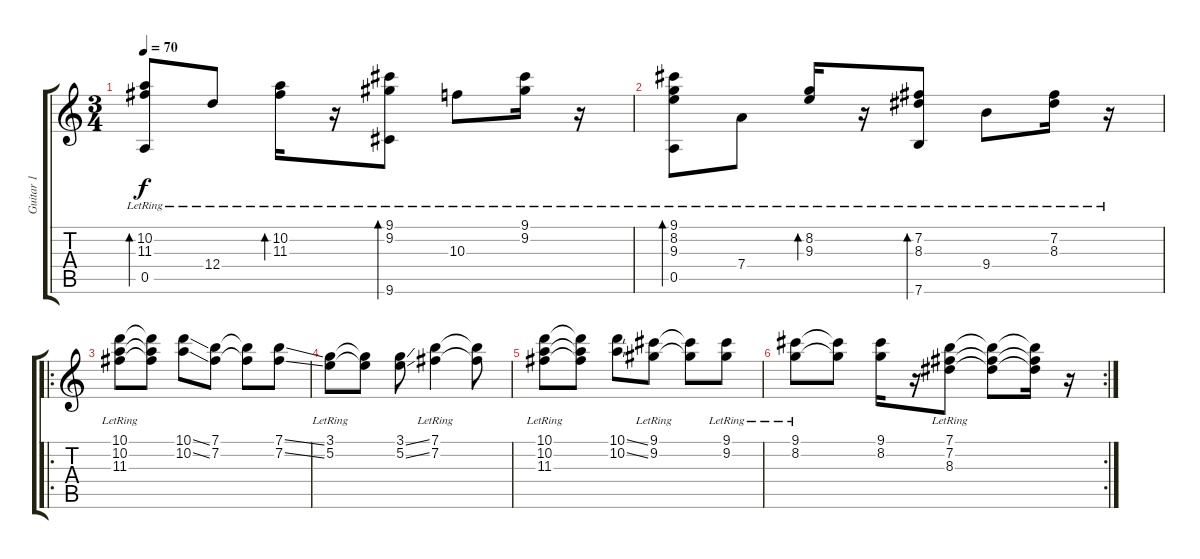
\track ("Guitar 1" "Guitar 1") {instrument acousticguitarnylon}
\staff {score tabs}
\tuning (E4 B3 G3 D3 A2 E2) {hide}
\ts (3 4)
\tempo 70
\clef g2
\ks c
(10.2{lr} 11.3{lr} 0.5{lr}).8{bd 120 dy f} 12.4{lr}.8 (10.2{lr} 11.3{lr}).16{bd 120} r.16 (9.1{lr} 9.2{lr} 9.6{lr}).8{bd 120} 10.3{lr}.8 (9.1 9.2{lr}).16 r.16 |
(9.1{lr} 8.2{lr} 9.3{lr} 0.5{lr}).8{bd 120} 7.4{lr}.8 (8.2{lr} 9.3{lr}).16{bd 120} r.16 (7.2{lr} 8.3{lr} 7.6).8{bd 120} 9.4{lr}.8 (7.2{lr} 8.3{lr}).16 r.16 |
\ro
(10.1 10.2{lr} 11.3).8{instrument overdrivenguitar} (10.1{t} 10.2{t} 11.3{t}).8 (10.1{ss} 10.2{ss}).8 (7.1 7.2).8 (7.1{t} 7.2{t}).8 (7.1{ss} 7.2{ss}).8 |
(3.1{lr} 5.2).8 (3.1{t} 5.2{t}).8 (3.1{ss} 5.2{ss}).8 (7.1 7.2{lr}).4 (7.1{t} 7.2{t}).8 |
(10.1 10.2{lr} 11.3).8 (10.1{t} 10.2{t} 11.3{t}).8 (10.1{ss} 10.2{ss}).8 (9.1{lr} 9.2{lr}).8 (9.1{t} 9.2{t}).8 (9.1 9.2{lr}).8 |
\rc 2
(9.1{lr} 8.2{lr}).8 (9.1{t} 8.2{t}).8 (9.1 8.2).16 r.16 (7.1 7.2{lr} 8.3{lr}).8 (7.1{t} 7.2{t} 8.3{t}).8 (7.1{t} 7.2{t} 8.3{t}).16 r.16
